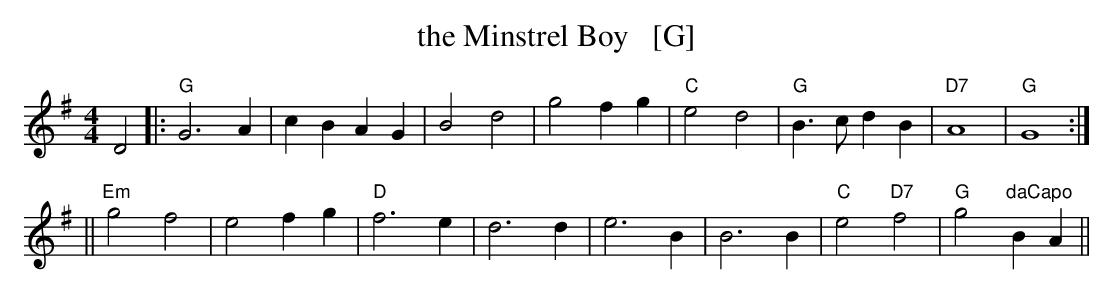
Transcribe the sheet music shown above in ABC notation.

X:1
T: the Minstrel Boy   [G]
M: 4/4
L: 1/4
K: G
D2 |: "G"G3 A | cB AG | B2 d2 | g2 fg | "C"e2 d2 | "G"B>c dB | "D7"A4 | "G"G4 :|
   || "Em"g2 f2 | e2 fg | "D"f3 e | d3 d | e3 B | B3 B | "C"e2 "D7"f2 | "G"g2 "daCapo"BA ||
